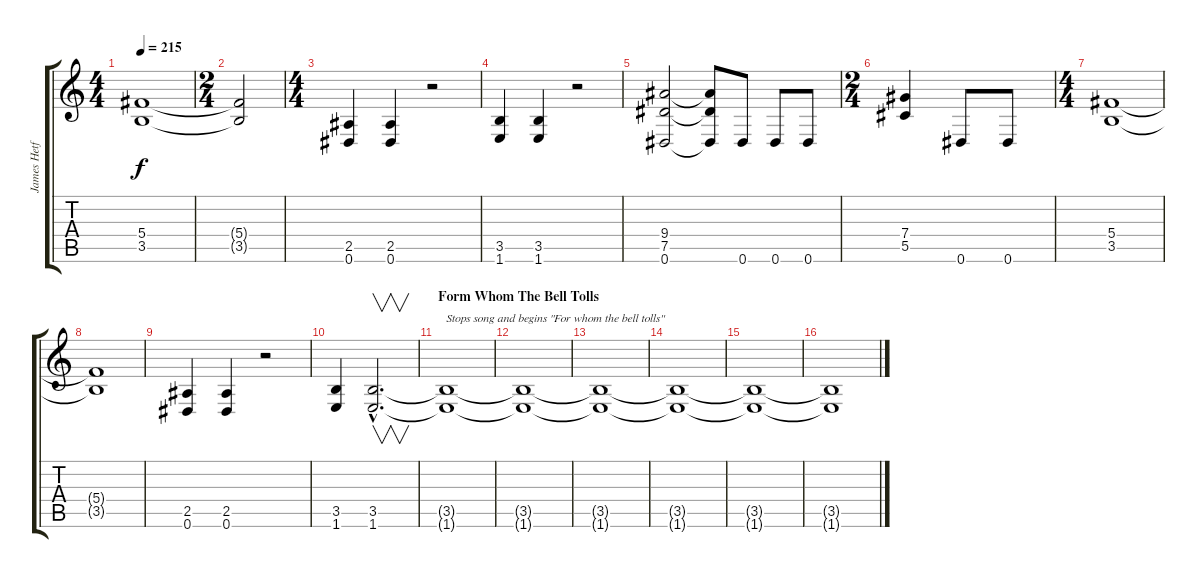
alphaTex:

\track ("James Hetfield" "James Hetf") {instrument distortionguitar}
\staff {score tabs}
\tuning (Eb4 Bb3 Gb3 Db3 Ab2 Eb2) {hide}
\ts (4 4)
\tempo 215
\clef g2
\ks c
(5.4 3.5).1{dy f} |
\ts (2 4)
(5.4{t} 3.5{t}).2 |
\ts (4 4)
(2.5 0.6).4 (2.5 0.6).4 r.2 |
(3.5 1.6).4 (3.5 1.6).4 r.2 |
(9.4 7.5 0.6).2 (9.4{t} 7.5{t} 0.6{t}).8 0.6.8 0.6.8 0.6.8 |
\ts (2 4)
(7.4 5.5).4 0.6.8 0.6.8 |
\ts (4 4)
(5.4 3.5).1 |
(5.4{t} 3.5{t}).1 |
(2.5 0.6).4 (2.5 0.6).4 r.2 |
(3.5 1.6).4 (3.5{hac} 1.6{hac}).2{v d} |
\section ("" "Form Whom The Bell Tolls")
(3.5{t} 1.6{t}).1{txt "Stops song and begins \"For whom the bell tolls\""} |
(3.5{t} 1.6{t}).1 |
(3.5{t} 1.6{t}).1 |
(3.5{t} 1.6{t}).1 |
(3.5{t} 1.6{t}).1 |
(3.5{t} 1.6{t}).1
